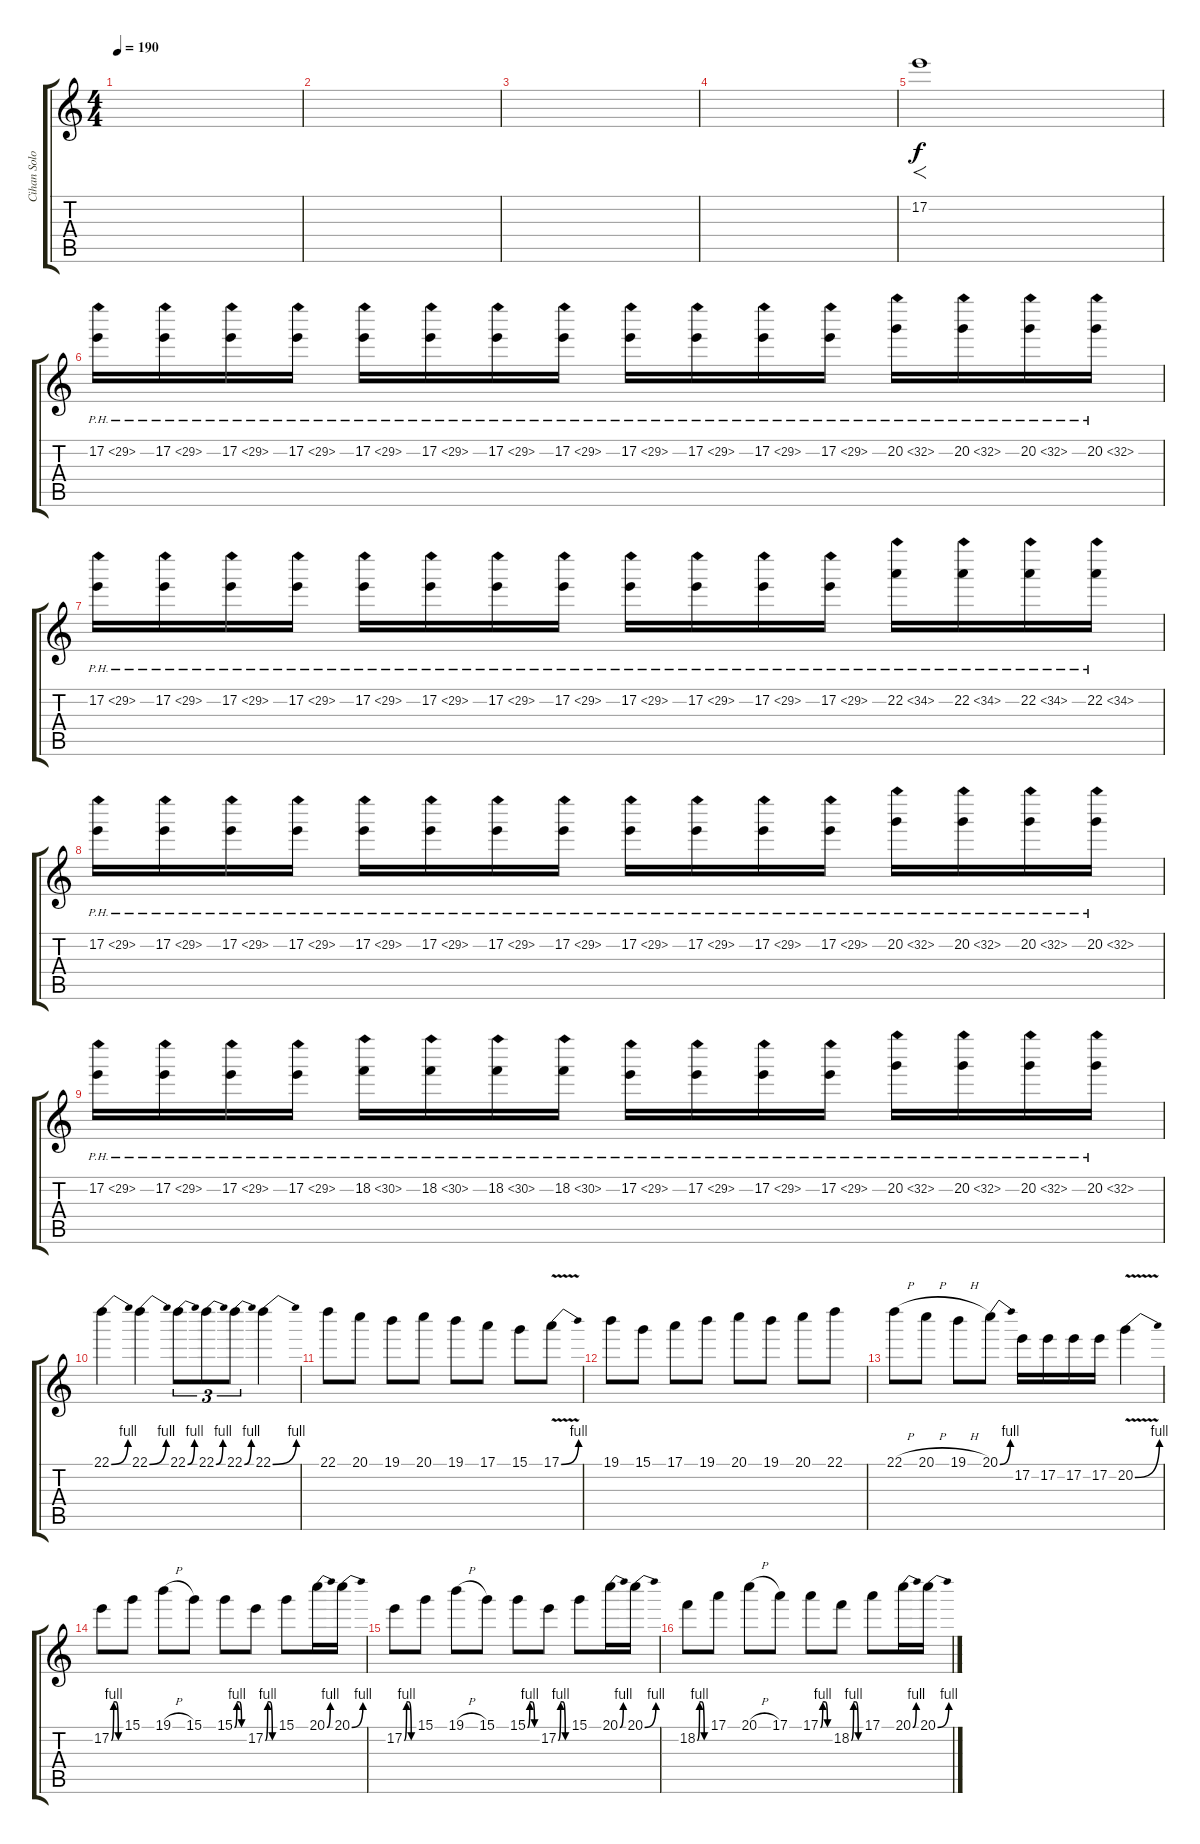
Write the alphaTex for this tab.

\track ("Cihan Solo Gitar" "Cihan Solo") {instrument distortionguitar}
\staff {score tabs}
\tuning (E4 B3 G3 D3 A2 E2) {hide}
\ts (4 4)
\tempo 190
\clef g2
\ks c
|
|
|
|
17.2.1{f} |
17.2{ph 12}.16 17.2{ph 12}.16 17.2{ph 12}.16 17.2{ph 12}.16 17.2{ph 12}.16 17.2{ph 12}.16 17.2{ph 12}.16 17.2{ph 12}.16 17.2{ph 12}.16 17.2{ph 12}.16 17.2{ph 12}.16 17.2{ph 12}.16 20.2{ph 12}.16 20.2{ph 12}.16 20.2{ph 12}.16 20.2{ph 12}.16 |
17.2{ph 12}.16 17.2{ph 12}.16 17.2{ph 12}.16 17.2{ph 12}.16 17.2{ph 12}.16 17.2{ph 12}.16 17.2{ph 12}.16 17.2{ph 12}.16 17.2{ph 12}.16 17.2{ph 12}.16 17.2{ph 12}.16 17.2{ph 12}.16 22.2{ph 12}.16 22.2{ph 12}.16 22.2{ph 12}.16 22.2{ph 12}.16 |
17.2{ph 12}.16 17.2{ph 12}.16 17.2{ph 12}.16 17.2{ph 12}.16 17.2{ph 12}.16 17.2{ph 12}.16 17.2{ph 12}.16 17.2{ph 12}.16 17.2{ph 12}.16 17.2{ph 12}.16 17.2{ph 12}.16 17.2{ph 12}.16 20.2{ph 12}.16 20.2{ph 12}.16 20.2{ph 12}.16 20.2{ph 12}.16 |
17.2{ph 12}.16 17.2{ph 12}.16 17.2{ph 12}.16 17.2{ph 12}.16 18.2{ph 12}.16 18.2{ph 12}.16 18.2{ph 12}.16 18.2{ph 12}.16 17.2{ph 12}.16 17.2{ph 12}.16 17.2{ph 12}.16 17.2{ph 12}.16 20.2{ph 12}.16 20.2{ph 12}.16 20.2{ph 12}.16 20.2{ph 12}.16 |
22.1{be (bend 0 0 60 4)}.4 22.1{be (bend 0 0 60 4)}.4 22.1{be (bend 0 0 60 4)}.8{tu (3 2)} 22.1{be (bend 0 0 60 4)}.8{tu (3 2)} 22.1{be (bend 0 0 60 4)}.8{tu (3 2)} 22.1{be (bend 0 0 60 4)}.4 |
22.1.8 20.1.8 19.1.8 20.1.8 19.1.8 17.1.8 15.1.8 17.1{be (bend 0 0 60 4) v}.8 |
19.1.8 15.1.8 17.1.8 19.1.8 20.1.8 19.1.8 20.1.8 22.1.8 |
22.1{h}.8 20.1{h}.8 19.1{h}.8 20.1{be (bend 0 0 60 4)}.8 17.2.16 17.2.16 17.2.16 17.2.16 20.2{be (bend 0 0 60 4) v}.4 |
17.2{be (custom 0 0 15 4 30 4 45 0 60 0)}.8 15.1.8 19.1{h}.8 15.1.8 15.1{be (custom 0 0 15 4 30 4 45 0 60 0)}.8 17.2{be (custom 0 0 15 4 30 4 45 0 60 0)}.8 15.1.8 20.1{be (bend 0 0 60 4)}.16 20.1{be (bend 0 0 60 4)}.16 |
17.2{be (custom 0 0 15 4 30 4 45 0 60 0)}.8 15.1.8 19.1{h}.8 15.1.8 15.1{be (custom 0 0 15 4 30 4 45 0 60 0)}.8 17.2{be (custom 0 0 15 4 30 4 45 0 60 0)}.8 15.1.8 20.1{be (bend 0 0 60 4)}.16 20.1{be (bend 0 0 60 4)}.16 |
18.2{be (custom 0 0 15 4 30 4 45 0 60 0)}.8 17.1.8 20.1{h}.8 17.1.8 17.1{be (custom 0 0 15 4 30 4 45 0 60 0)}.8 18.2{be (custom 0 0 15 4 30 4 45 0 60 0)}.8 17.1.8 20.1{be (bend 0 0 60 4)}.16 20.1{be (bend 0 0 60 4)}.16
